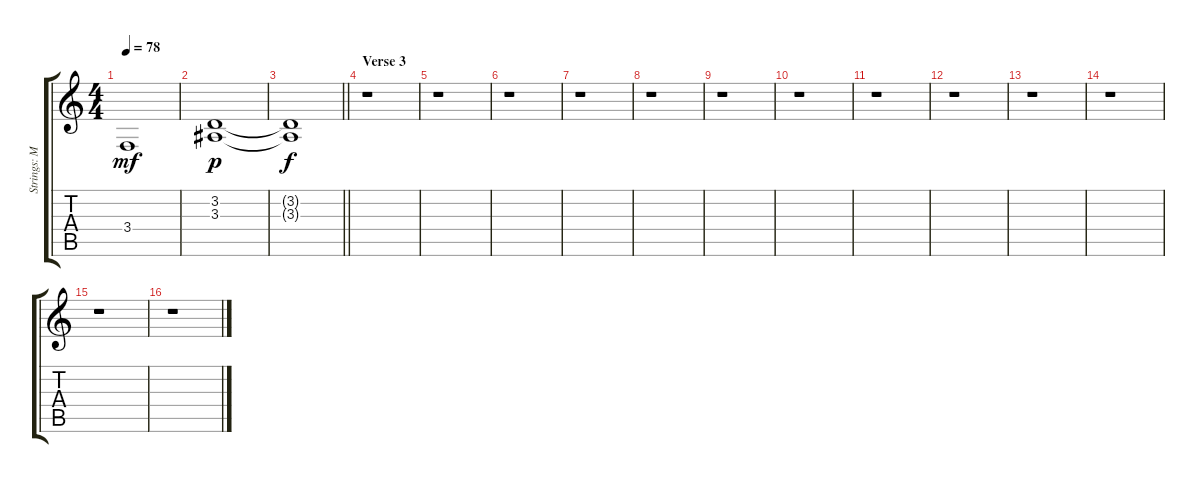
\track ("Strings: Mark Taylor" "Strings: M") {instrument stringensemble1}
\staff {score tabs}
\tuning (E4 B3 G3 D3 A2 E2) {hide}
\ts (4 4)
\tempo 78
\clef g2
\ks c
3.4.1{dy mf} |
(3.2 3.3).1{dy p} |
\barLineRight lightlight
(3.2{t} 3.3{t}).1{dy f} |
\section ("" "Verse 3")
r.1 |
r.1 |
r.1 |
r.1 |
r.1 |
r.1 |
r.1 |
r.1 |
r.1 |
r.1 |
r.1 |
r.1 |
r.1
